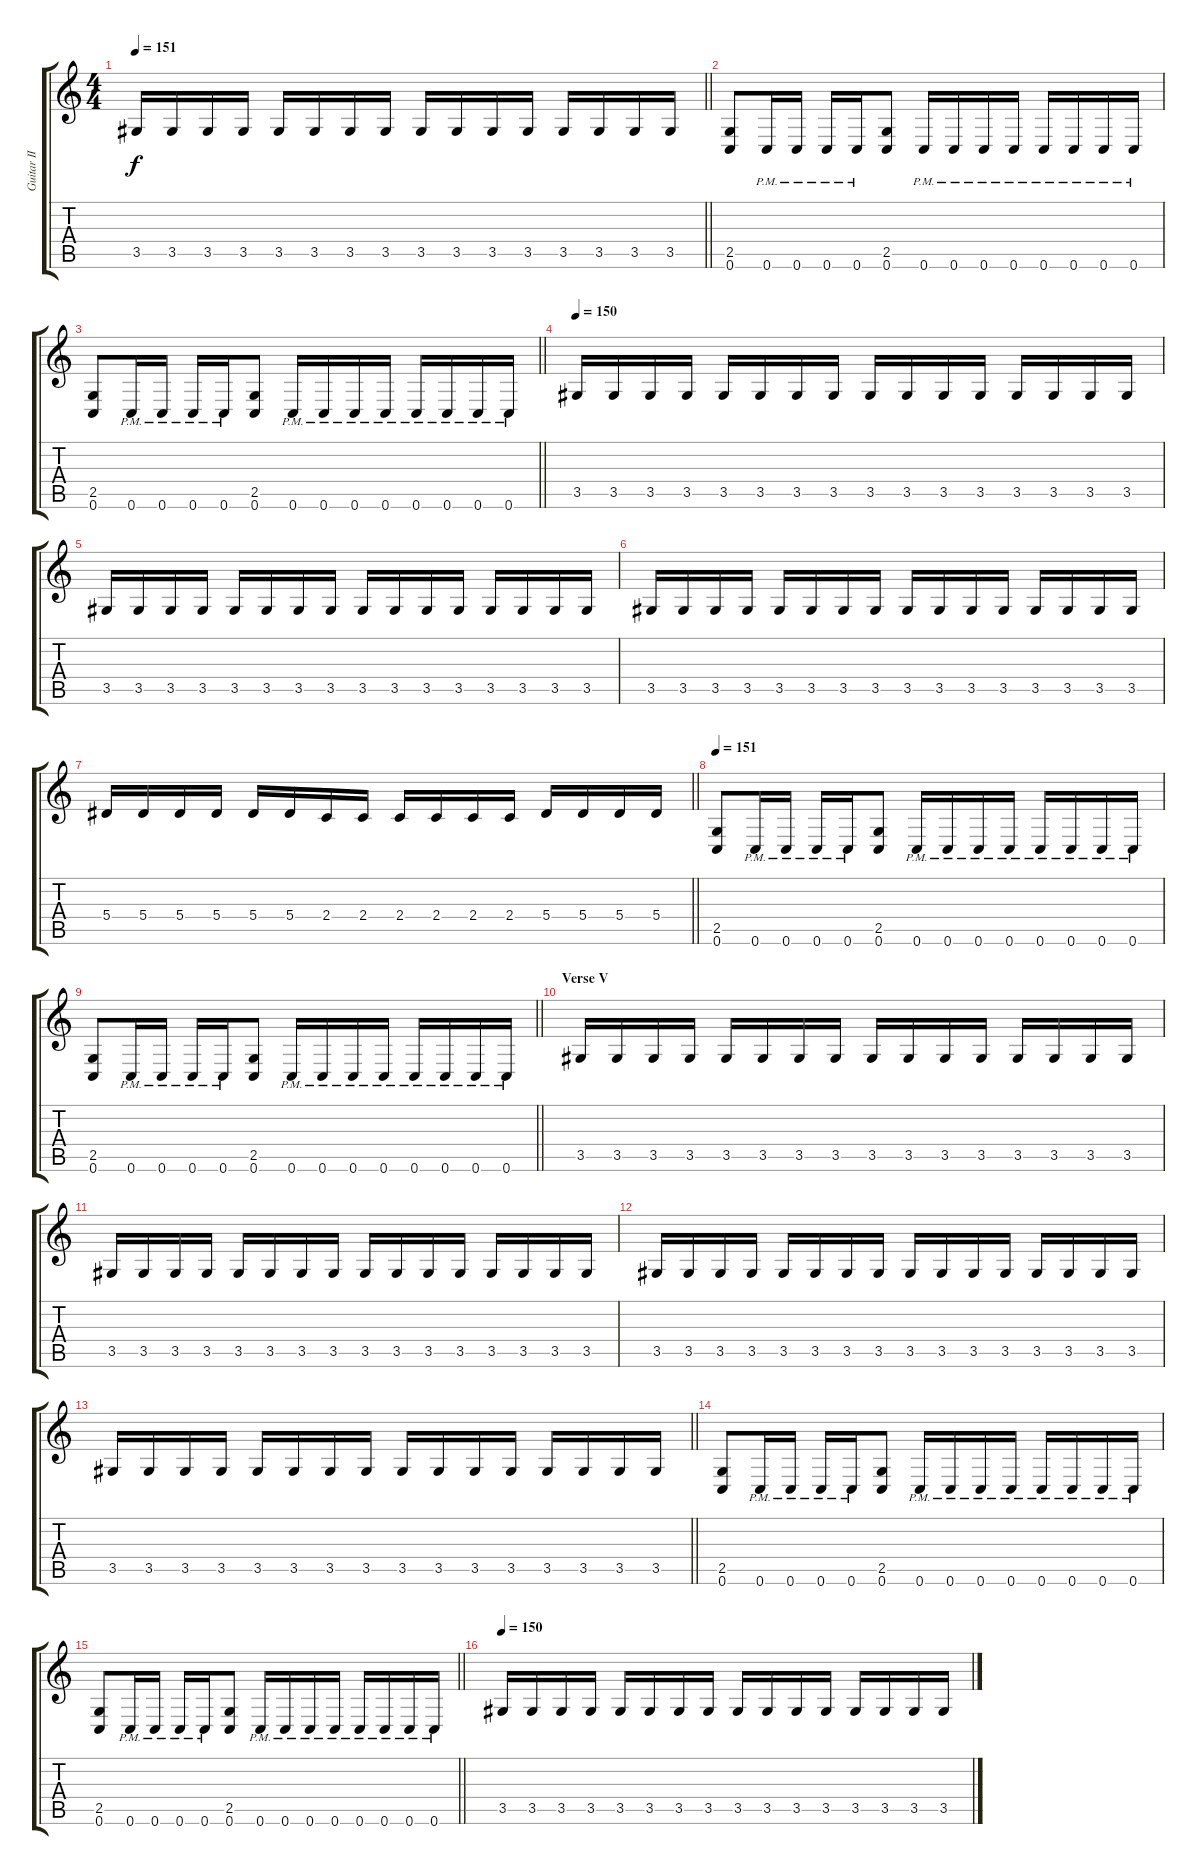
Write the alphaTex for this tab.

\track ("Guitar II" "Guitar II") {instrument distortionguitar}
\staff {score tabs}
\tuning (C4 G3 Eb3 Bb2 F2 C2) {hide}
\ts (4 4)
\tempo 151
\clef g2
\barLineRight lightlight
\ks c
3.5.16{dy f} 3.5.16 3.5.16 3.5.16 3.5.16 3.5.16 3.5.16 3.5.16 3.5.16 3.5.16 3.5.16 3.5.16 3.5.16 3.5.16 3.5.16 3.5.16 |
\section ("" "")
(2.5 0.6).8 0.6{pm}.16 0.6{pm}.16 0.6{pm}.16 0.6{pm}.16 (2.5 0.6).8 0.6{pm}.16 0.6{pm}.16 0.6{pm}.16 0.6{pm}.16 0.6{pm}.16 0.6{pm}.16 0.6{pm}.16 0.6{pm}.16 |
\barLineRight lightlight
(2.5 0.6).8 0.6{pm}.16 0.6{pm}.16 0.6{pm}.16 0.6{pm}.16 (2.5 0.6).8 0.6{pm}.16 0.6{pm}.16 0.6{pm}.16 0.6{pm}.16 0.6{pm}.16 0.6{pm}.16 0.6{pm}.16 0.6{pm}.16 |
\section ("" "")
\tempo 150
3.5.16 3.5.16 3.5.16 3.5.16 3.5.16 3.5.16 3.5.16 3.5.16 3.5.16 3.5.16 3.5.16 3.5.16 3.5.16 3.5.16 3.5.16 3.5.16 |
3.5.16 3.5.16 3.5.16 3.5.16 3.5.16 3.5.16 3.5.16 3.5.16 3.5.16 3.5.16 3.5.16 3.5.16 3.5.16 3.5.16 3.5.16 3.5.16 |
3.5.16 3.5.16 3.5.16 3.5.16 3.5.16 3.5.16 3.5.16 3.5.16 3.5.16 3.5.16 3.5.16 3.5.16 3.5.16 3.5.16 3.5.16 3.5.16 |
\barLineRight lightlight
5.4.16 5.4.16 5.4.16 5.4.16 5.4.16 5.4.16 2.4.16 2.4.16 2.4.16 2.4.16 2.4.16 2.4.16 5.4.16 5.4.16 5.4.16 5.4.16 |
\section ("" "")
\tempo 151
(2.5 0.6).8 0.6{pm}.16 0.6{pm}.16 0.6{pm}.16 0.6{pm}.16 (2.5 0.6).8 0.6{pm}.16 0.6{pm}.16 0.6{pm}.16 0.6{pm}.16 0.6{pm}.16 0.6{pm}.16 0.6{pm}.16 0.6{pm}.16 |
\barLineRight lightlight
(2.5 0.6).8 0.6{pm}.16 0.6{pm}.16 0.6{pm}.16 0.6{pm}.16 (2.5 0.6).8 0.6{pm}.16 0.6{pm}.16 0.6{pm}.16 0.6{pm}.16 0.6{pm}.16 0.6{pm}.16 0.6{pm}.16 0.6{pm}.16 |
\section ("" "Verse V")
3.5.16 3.5.16 3.5.16 3.5.16 3.5.16 3.5.16 3.5.16 3.5.16 3.5.16 3.5.16 3.5.16 3.5.16 3.5.16 3.5.16 3.5.16 3.5.16 |
3.5.16 3.5.16 3.5.16 3.5.16 3.5.16 3.5.16 3.5.16 3.5.16 3.5.16 3.5.16 3.5.16 3.5.16 3.5.16 3.5.16 3.5.16 3.5.16 |
3.5.16 3.5.16 3.5.16 3.5.16 3.5.16 3.5.16 3.5.16 3.5.16 3.5.16 3.5.16 3.5.16 3.5.16 3.5.16 3.5.16 3.5.16 3.5.16 |
\barLineRight lightlight
3.5.16 3.5.16 3.5.16 3.5.16 3.5.16 3.5.16 3.5.16 3.5.16 3.5.16 3.5.16 3.5.16 3.5.16 3.5.16 3.5.16 3.5.16 3.5.16 |
\section ("" "")
(2.5 0.6).8 0.6{pm}.16 0.6{pm}.16 0.6{pm}.16 0.6{pm}.16 (2.5 0.6).8 0.6{pm}.16 0.6{pm}.16 0.6{pm}.16 0.6{pm}.16 0.6{pm}.16 0.6{pm}.16 0.6{pm}.16 0.6{pm}.16 |
\barLineRight lightlight
(2.5 0.6).8 0.6{pm}.16 0.6{pm}.16 0.6{pm}.16 0.6{pm}.16 (2.5 0.6).8 0.6{pm}.16 0.6{pm}.16 0.6{pm}.16 0.6{pm}.16 0.6{pm}.16 0.6{pm}.16 0.6{pm}.16 0.6{pm}.16 |
\section ("" "")
\tempo 150
3.5.16 3.5.16 3.5.16 3.5.16 3.5.16 3.5.16 3.5.16 3.5.16 3.5.16 3.5.16 3.5.16 3.5.16 3.5.16 3.5.16 3.5.16 3.5.16
